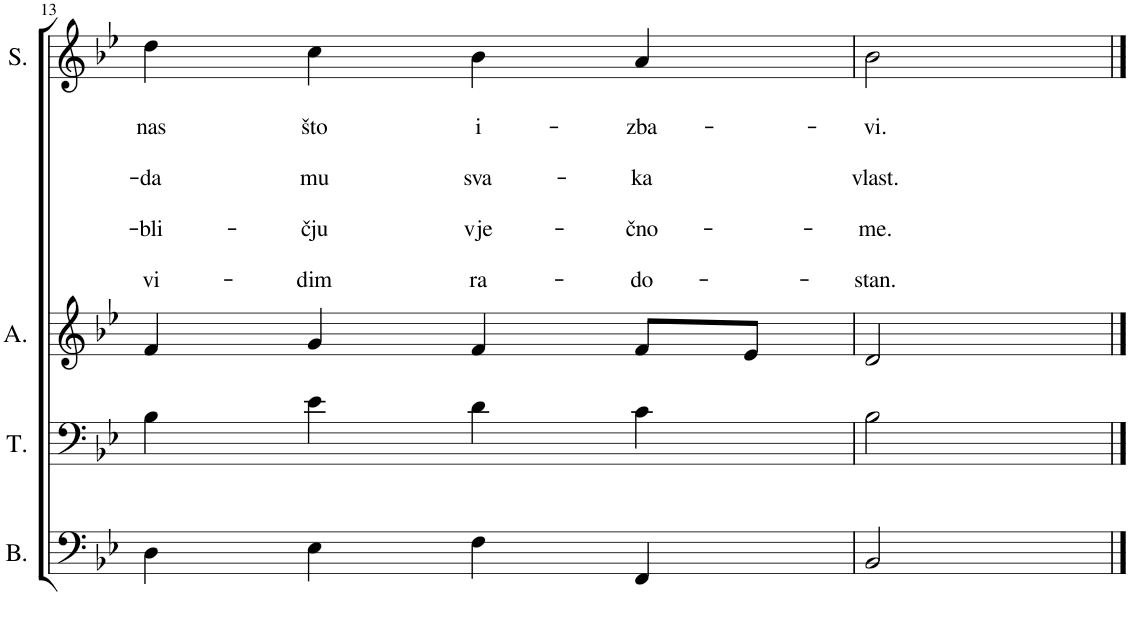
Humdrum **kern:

**kern	**kern	**kern	**kern	**text	**text	**text	**text	**text	**text	**text	**text
*part4	*part3	*part2	*part1	*part1	*part1	*part1	*part1	*part1	*part1	*part1	*part1
*staff4	*staff3	*staff2	*staff1	*staff1	*staff1	*staff1	*staff1	*staff1	*staff1	*staff1	*staff1
*I"Bass	*I"Tenor	*I"Alto	*I"Soprano	*	*	*	*	*	*	*	*
*I'B.	*I'T.	*I'A.	*I'S.	*	*	*	*	*	*	*	*
!!LO:PB:g=z
*clefF4	*clefF4	*clefG2	*clefG2	*	*	*	*	*	*	*	*
*k[b-e-]	*k[b-e-]	*k[b-e-]	*k[b-e-]	*	*	*	*	*	*	*	*
*M4/4	*M4/4	*M4/4	*M4/4	*	*	*	*	*	*	*	*
*met(c)	*met(c)	*met(c)	*met(c)	*	*	*	*	*	*	*	*
=13	=13	=13	=13	=13	=13	=13	=13	=13	=13	=13	=13
!	!	!	!	!	!LO:LY:b	!	!LO:LY:b	!	!LO:LY:b	!	!LO:LY:b
4D\	4B-\	4f/	4dd\	.	nas	.	-da	.	-bli-	.	vi-
!	!	!	!	!	!LO:LY:b	!	!LO:LY:b	!	!LO:LY:b	!	!LO:LY:b
4E-\	4e-\	4g/	4cc\	.	što	.	mu	.	-čju	.	-dim
!	!	!	!	!	!LO:LY:b	!	!LO:LY:b	!	!LO:LY:b	!	!LO:LY:b
4F\	4d\	4f/	4b-\	.	i-	.	sva-	.	vje-	.	ra-
!	!	!	!	!	!LO:LY:b	!	!LO:LY:b	!	!LO:LY:b	!	!LO:LY:b
4FF/	4c\	8f/L	4a/	.	-zba-	.	-ka	.	-čno-	.	-do-
.	.	8e-/J	.	.	.	.	.	.	.	.	.
=14	=14	=14	=14	=14	=14	=14	=14	=14	=14	=14	=14
!	!	!	!	!	!LO:LY:b	!	!LO:LY:b	!	!LO:LY:b	!	!LO:LY:b
2BB-/	2B-\	2d/	2b-\	.	-vi.	.	vlast.	.	-me.	.	-stan.
==	==	==	==	==	==	==	==	==	==	==	==
*-	*-	*-	*-	*-	*-	*-	*-	*-	*-	*-	*-
